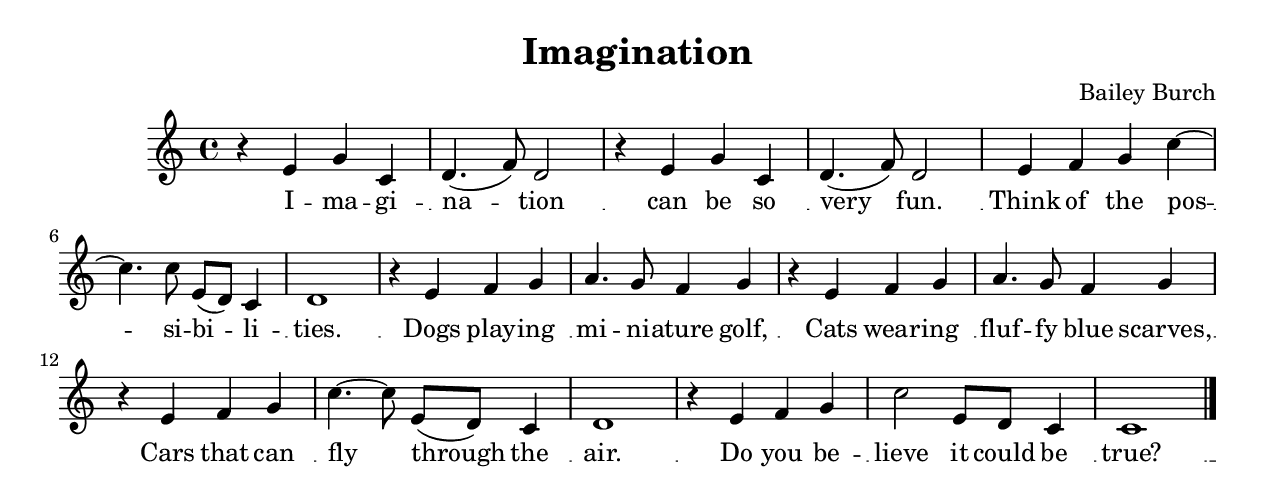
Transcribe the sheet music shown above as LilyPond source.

\version "2.18.2"

\header {
  title = "Imagination"
  composer = "Bailey Burch"
}

\include "english.ly"
\paper {
  #(set-paper-size "letter")
}

upper = \relative c' {
  \clef treble
  \key c \major
  \time 4/4

  r  e g c, | d4. ( f8 ) d2       |
  r4 e g c, | d4. ( f8 ) d2       |
  e4 f g c~ | c4. c8 e, ( d ) c4  |
  d1 |
  r4 e f g  | a4. g8 f4 g         |
  r  e f g  | a4. g8 f4 g         |
  r  e f g  | c4.~ c8 e, ( d ) c4 |
  d1 |
  r4 e f g  | c2     e,8 d c4     |
  c1 \bar "|."

}

text = \lyricmode {
  I -- ma -- gi -- na -- tion can be so very fun.
  Think of the pos -- si -- bi -- li -- ties.
  Dogs play -- ing mi -- ni -- ature golf,
  Cats wear -- ing fluf -- fy blue scarves,
  Cars that can fly through the air.
  Do you be -- lieve it could be true?
}

\score {
  \new GrandStaff <<
    \new Staff = upper { \new Voice = "singer" \upper }
    \new Lyrics \lyricsto "singer" \text
    >>
  \layout {
    \context {
      \GrandStaff
      \accepts "Lyrics"
    }
    \context {
      \Lyrics
      \consists "Bar_engraver"
    }
  }
  \midi { 
    \tempo 4 = 120 
  }
}
